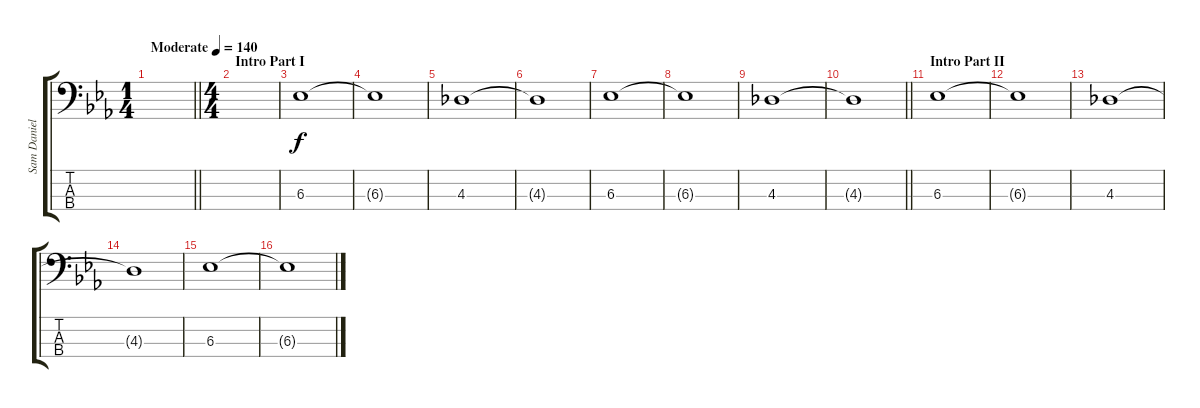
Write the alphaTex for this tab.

\track ("Sam Daniels - Bass Guitar" "Sam Daniel") {instrument electricbasspick}
\staff {score tabs}
\tuning (G2 D2 A1 E1) {hide}
\ts (1 4)
\tempo (140 "Moderate")
\clef f4
\barLineRight lightlight
\ks eb
|
\ts (4 4)
\section ("" "Intro Part I")
|
6.3.1 |
6.3{t}.1 |
4.3.1 |
4.3{t}.1 |
6.3.1 |
6.3{t}.1 |
4.3.1 |
\barLineRight lightlight
4.3{t}.1 |
\section ("" "Intro Part II")
6.3.1 |
6.3{t}.1 |
4.3.1 |
4.3{t}.1 |
6.3.1 |
6.3{t}.1
